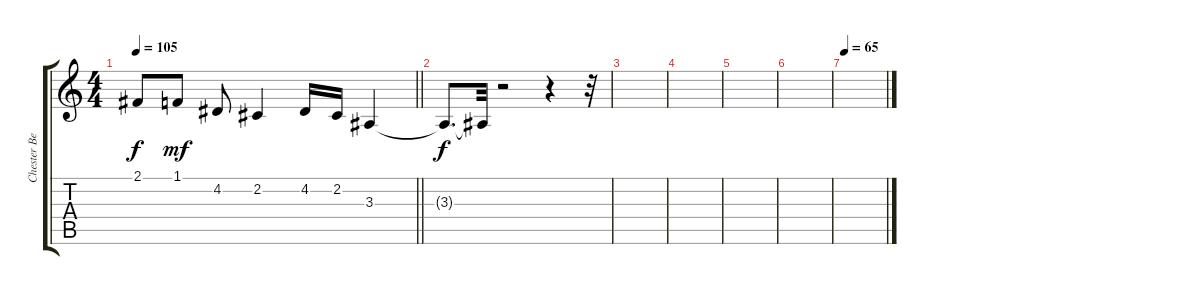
\track ("Chester Bennington [Vocals]" "Chester Be") {instrument clarinet}
\staff {score tabs}
\tuning (E4 B3 G3 D3 A2 E2) {hide}
\ts (4 4)
\tempo 105
\clef g2
\barLineRight lightlight
\ks c
2.1{t}.8{dy f} 1.1.8{dy mf} 4.2.8 2.2.4 4.2.16 2.2.16 3.3.4 |
3.3{t}.8{d dy f} 3.3{t}.32 r.2 r.4 r.32 |
|
|
|
|
\tempo 65
